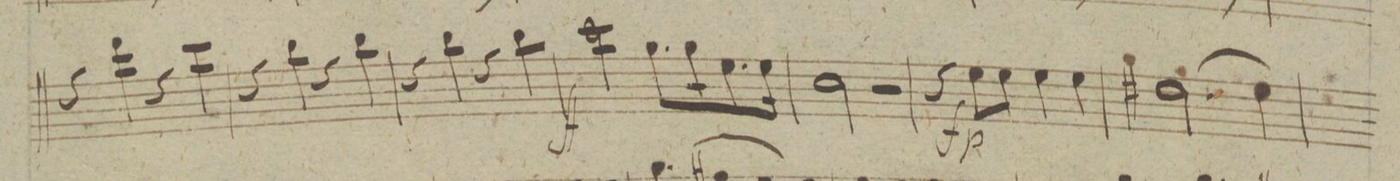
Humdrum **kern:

**kern	**dynam
*I"Violino 1mo	*
*clefG2	*
*k[]	*
*met(c|)	*
*M2/2	*
4r	.
4ddd\	.
4r	.
4ccc\	.
=54	=54
4r	.
4bb\	.
4r	.
4bb\	.
=55	=55
4r	.
4bb\	.
4r	.
4bb\	.
=56	=56
2ccc\	ff
8.gg\L	.
16gg\K	.
8.ee\	.
16ee\Jk	.
=57	=57
2cc\	.
2r	.
=58	=58
*Xtremolo	*
4r	.
8ee\L	fp
8ee\J	.
4ee\	.
4ee\	.
=59	=59
(2.dd#X\	.
4ee\)	.
=60	=60
*-	*-
